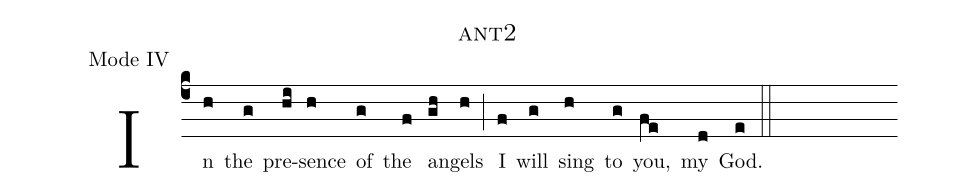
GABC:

name: ant2;
annotation: Mode IV;
%%
(c4)
In(h) the(g) pre(hi)sence(h) of(g) the(f) an(gh)gels(h) (;) I(f) will(g) sing(h) to(g) you,(fe) my(d) God.(e) (::)
